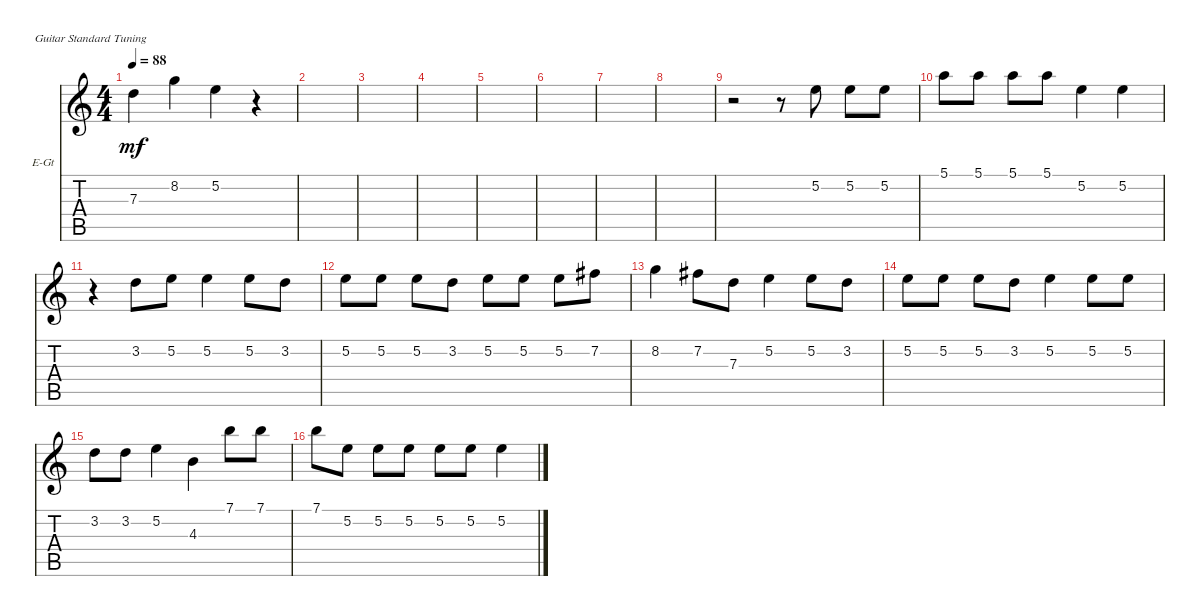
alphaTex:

\defaultSystemsLayout 4
\bracketExtendMode nobrackets
\firstSystemTrackNameOrientation horizontal
\otherSystemsTrackNameOrientation horizontal
\chordDiagramsInScore
\track ("голос" "E-Gt") {instrument electricguitarclean}
\staff {score tabs}
\tuning (E4 B3 G3 D3 A2 E2)
\ts (4 4)
\tempo 88
\clef g2
\scale
0.333333
\ks c
7.3.4{dy mf} 8.2.4 5.2.4 r.4 |
\scale
0.333333 |
\scale
0.333333 |
\scale
0.333333 |
\scale
0.333333 |
\scale
0.333333 |
\scale
0.333333 |
\scale
0.333333 |
\scale
0.333333 r.2 r.8 5.2.8 5.2.8 5.2.8 |
\scale
0.333333 5.1.8 5.1.8 5.1.8 5.1.8 5.2.4 5.2.4 |
\scale
0.333333 r.4 3.2.8 5.2.8 5.2.4 5.2.8 3.2.8 |
\scale
0.333333 5.2.8 5.2.8 5.2.8 3.2.8 5.2.8 5.2.8 5.2.8 7.2.8 |
\scale
0.333333 8.2.4 7.2.8 7.3.8 5.2.4 5.2.8 3.2.8 |
\scale
0.333333 5.2.8 5.2.8 5.2.8 3.2.8 5.2.4 5.2.8 5.2.8 |
\scale
0.333333 3.2.8 3.2.8 5.2.4 4.3.4 7.1.8 7.1.8 |
\scale
0.333333 7.1.8 5.2.8 5.2.8 5.2.8 5.2.8 5.2.8 5.2.4
